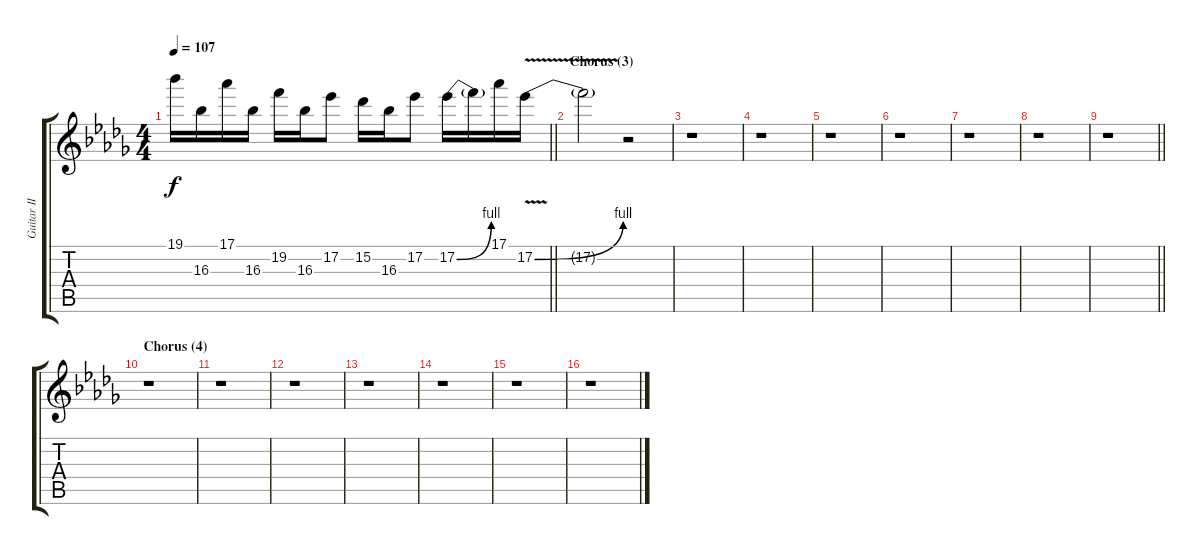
\track ("Guitar II" "Guitar II") {instrument electricguitarjazz}
\staff {score tabs}
\tuning (Eb4 Bb3 Gb3 Db3 Ab2 Eb2) {hide}
\ts (4 4)
\tempo 107
\clef g2
\barLineRight lightlight
\ks bbminor
19.1.16{dy f} 16.3.16 17.1.16 16.3.16 19.2.16 16.3.16 17.2.8 15.2.16 16.3.16 17.2.8 17.2{be (bend 0 0 60 4)}.16 17.2{t}.16 17.1.16 17.2{be (bend 0 0 60 4) v}.16 |
\section ("" "Chorus (3)")
17.2{t}.2 r.2 |
r.1 |
r.1 |
r.1 |
r.1 |
r.1 |
r.1 |
\barLineRight lightlight
r.1 |
\section ("" "Chorus (4)")
r.1 |
r.1 |
r.1 |
r.1 |
r.1 |
r.1 |
r.1
